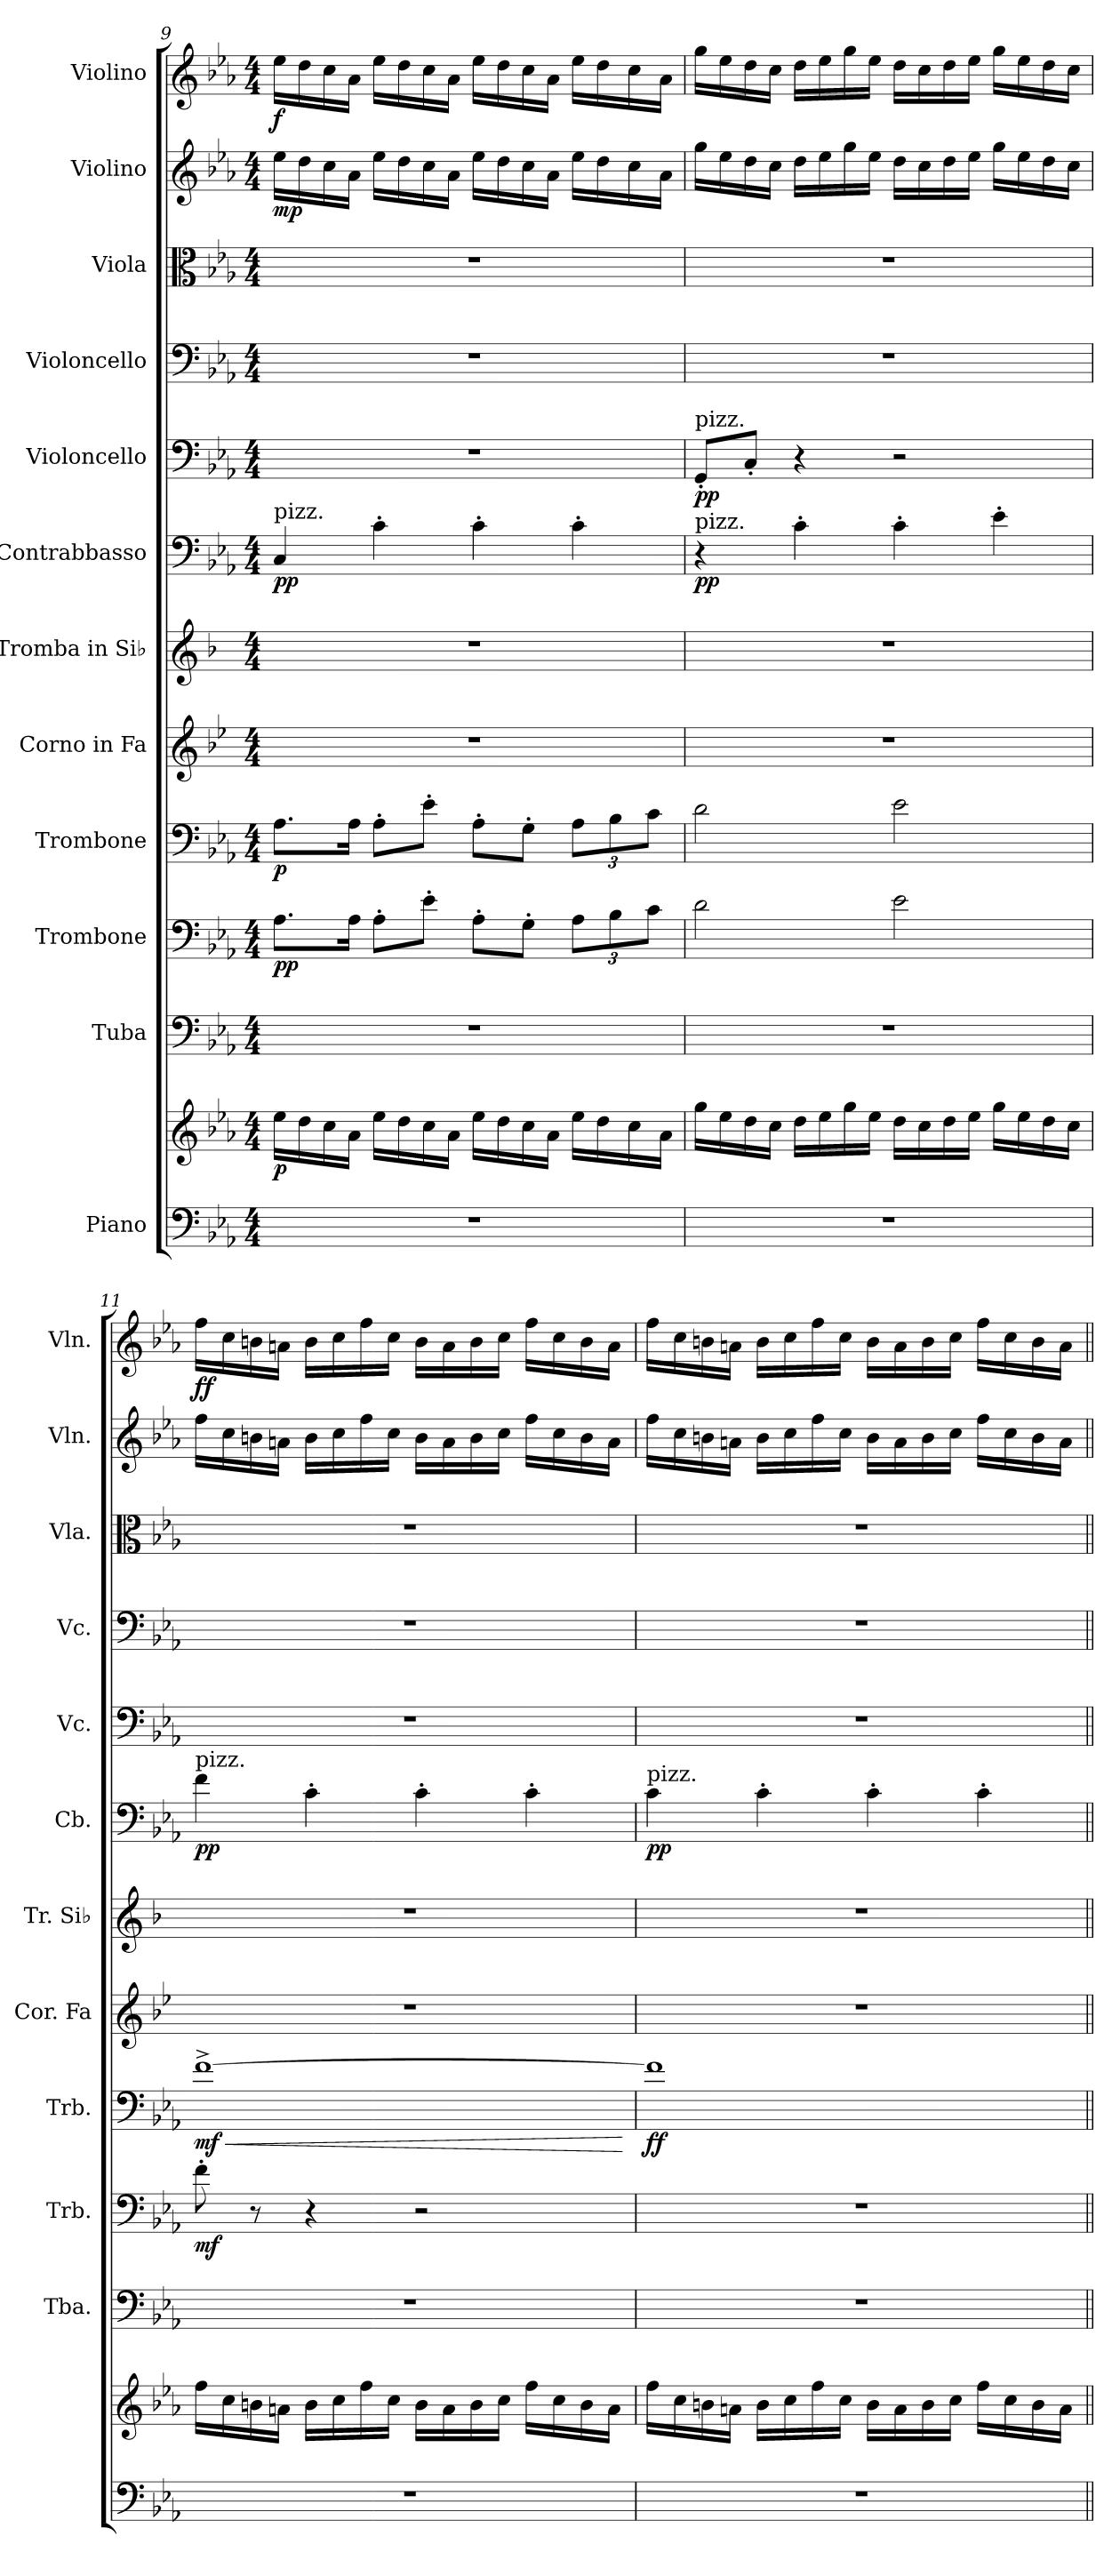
**kern	**kern	**dynam	**kern	**kern	**dynam	**kern	**dynam	**kern	**kern	**kern	**dynam	**kern	**dynam	**kern	**kern	**kern	**dynam	**kern	**dynam
*part12	*part12	*part12	*part11	*part10	*part10	*part9	*part9	*part8	*part7	*part6	*part6	*part5	*part5	*part4	*part3	*part2	*part2	*part1	*part1
*staff13	*staff12	*staff12/13	*staff11	*staff10	*staff10	*staff9	*staff9	*staff8	*staff7	*staff6	*staff6	*staff5	*staff5	*staff4	*staff3	*staff2	*staff2	*staff1	*staff1
*I"Piano	*	*	*I"Tuba	*I"Trombone	*	*I"Trombone	*	*I"Corno in Fa	*I"Tromba in Si♭	*I"Contrabbasso	*	*I"Violoncello	*	*I"Violoncello	*I"Viola	*I"Violino	*	*I"Violino	*
*	*	*	*I'Tba.	*I'Trb.	*	*I'Trb.	*	*I'Cor. Fa	*I'Tr. Si♭	*I'Cb.	*	*I'Vc.	*	*I'Vc.	*I'Vla.	*I'Vln.	*	*I'Vln.	*
!!LO:PB:g=z
*clefF4	*clefG2	*	*clefF4	*clefF4	*	*clefF4	*	*clefG2	*clefG2	*clefF4	*	*clefF4	*	*clefF4	*clefC3	*clefG2	*	*clefG2	*
*	*	*	*	*	*	*	*	*ITrd4c7	*ITrd1c2	*ITrd7c12	*	*	*	*	*	*	*	*	*
*k[b-e-a-]	*k[b-e-a-]	*	*k[b-e-a-]	*k[b-e-a-]	*	*k[b-e-a-]	*	*k[b-e-a-]	*k[b-e-a-]	*k[b-e-a-]	*	*k[b-e-a-]	*	*k[b-e-a-]	*k[b-e-a-]	*k[b-e-a-]	*	*k[b-e-a-]	*
*M4/4	*M4/4	*	*M4/4	*M4/4	*	*M4/4	*	*M4/4	*M4/4	*M4/4	*	*M4/4	*	*M4/4	*M4/4	*M4/4	*	*M4/4	*
=9	=9	=9	=9	=9	=9	=9	=9	=9	=9	=9	=9	=9	=9	=9	=9	=9	=9	=9	=9
!	!	!	!	!	!	!	!	!	!	!LO:TX:a:t=pizz.	!	!	!	!	!	!	!	!	!
!	!	!LO:DY:b	!	!	!LO:DY:b	!	!LO:DY:b	!	!	!	!LO:DY:b	!	!	!	!	!	!LO:DY:b	!	!LO:DY:b
1r	16ee-\LL	p	1r	8.A-\L	pp	8.A-\L	p	1r	1r	4CC/	pp	1r	.	1r	1r	16ee-\LL	mp	16ee-\LL	f
.	16dd\	.	.	.	.	.	.	.	.	.	.	.	.	.	.	16dd\	.	16dd\	.
.	16cc\	.	.	.	.	.	.	.	.	.	.	.	.	.	.	16cc\	.	16cc\	.
.	16a-\JJ	.	.	16A-\Jk	.	16A-\Jk	.	.	.	.	.	.	.	.	.	16a-\JJ	.	16a-\JJ	.
.	16ee-\LL	.	.	8A-'\L	.	8A-'\L	.	.	.	4C'\	.	.	.	.	.	16ee-\LL	.	16ee-\LL	.
.	16dd\	.	.	.	.	.	.	.	.	.	.	.	.	.	.	16dd\	.	16dd\	.
.	16cc\	.	.	8e-'\J	.	8e-'\J	.	.	.	.	.	.	.	.	.	16cc\	.	16cc\	.
.	16a-\JJ	.	.	.	.	.	.	.	.	.	.	.	.	.	.	16a-\JJ	.	16a-\JJ	.
.	16ee-\LL	.	.	8A-'\L	.	8A-'\L	.	.	.	4C'\	.	.	.	.	.	16ee-\LL	.	16ee-\LL	.
.	16dd\	.	.	.	.	.	.	.	.	.	.	.	.	.	.	16dd\	.	16dd\	.
.	16cc\	.	.	8G'\J	.	8G'\J	.	.	.	.	.	.	.	.	.	16cc\	.	16cc\	.
.	16a-\JJ	.	.	.	.	.	.	.	.	.	.	.	.	.	.	16a-\JJ	.	16a-\JJ	.
*	*	*	*	*Xbrackettup	*	*Xbrackettup	*	*	*	*	*	*	*	*	*	*	*	*	*
.	16ee-\LL	.	.	12A-\L	.	12A-\L	.	.	.	4C'\	.	.	.	.	.	16ee-\LL	.	16ee-\LL	.
.	16dd\	.	.	.	.	.	.	.	.	.	.	.	.	.	.	16dd\	.	16dd\	.
.	.	.	.	12B-\	.	12B-\	.	.	.	.	.	.	.	.	.	.	.	.	.
.	16cc\	.	.	.	.	.	.	.	.	.	.	.	.	.	.	16cc\	.	16cc\	.
.	.	.	.	12c\J	.	12c\J	.	.	.	.	.	.	.	.	.	.	.	.	.
.	16a-\JJ	.	.	.	.	.	.	.	.	.	.	.	.	.	.	16a-\JJ	.	16a-\JJ	.
=10	=10	=10	=10	=10	=10	=10	=10	=10	=10	=10	=10	=10	=10	=10	=10	=10	=10	=10	=10
!	!	!	!	!	!	!	!	!	!	!	!	!LO:TX:a:t=pizz.	!	!	!	!	!	!	!
!	!	!	!	!	!	!	!	!	!	!LO:TX:a:t=pizz.	!	!	!	!	!	!	!	!	!
!	!	!	!	!	!	!	!	!	!	!	!LO:DY:b	!	!LO:DY:b	!	!	!	!	!	!
1r	16gg\LL	.	1r	2d\	.	2d\	.	1r	1r	4r	pp	8GG'/L	pp	1r	1r	16gg\LL	.	16gg\LL	.
.	16ee-\	.	.	.	.	.	.	.	.	.	.	.	.	.	.	16ee-\	.	16ee-\	.
.	16dd\	.	.	.	.	.	.	.	.	.	.	8C'/J	.	.	.	16dd\	.	16dd\	.
.	16cc\JJ	.	.	.	.	.	.	.	.	.	.	.	.	.	.	16cc\JJ	.	16cc\JJ	.
.	16dd\LL	.	.	.	.	.	.	.	.	4C'\	.	4r	.	.	.	16dd\LL	.	16dd\LL	.
.	16ee-\	.	.	.	.	.	.	.	.	.	.	.	.	.	.	16ee-\	.	16ee-\	.
.	16gg\	.	.	.	.	.	.	.	.	.	.	.	.	.	.	16gg\	.	16gg\	.
.	16ee-\JJ	.	.	.	.	.	.	.	.	.	.	.	.	.	.	16ee-\JJ	.	16ee-\JJ	.
.	16dd\LL	.	.	2e-\	.	2e-\	.	.	.	4C'\	.	2r	.	.	.	16dd\LL	.	16dd\LL	.
.	16cc\	.	.	.	.	.	.	.	.	.	.	.	.	.	.	16cc\	.	16cc\	.
.	16dd\	.	.	.	.	.	.	.	.	.	.	.	.	.	.	16dd\	.	16dd\	.
.	16ee-\JJ	.	.	.	.	.	.	.	.	.	.	.	.	.	.	16ee-\JJ	.	16ee-\JJ	.
.	16gg\LL	.	.	.	.	.	.	.	.	4E-'\	.	.	.	.	.	16gg\LL	.	16gg\LL	.
.	16ee-\	.	.	.	.	.	.	.	.	.	.	.	.	.	.	16ee-\	.	16ee-\	.
.	16dd\	.	.	.	.	.	.	.	.	.	.	.	.	.	.	16dd\	.	16dd\	.
.	16cc\JJ	.	.	.	.	.	.	.	.	.	.	.	.	.	.	16cc\JJ	.	16cc\JJ	.
!!LO:PB:g=z
=11	=11	=11	=11	=11	=11	=11	=11	=11	=11	=11	=11	=11	=11	=11	=11	=11	=11	=11	=11
!	!	!	!	!	!	!	!	!	!	!LO:TX:a:t=pizz.	!	!	!	!	!	!	!	!	!
!	!	!	!	!	!LO:DY:b	!	!LO:HP:b	!	!	!	!	!	!	!	!	!	!	!	!
!	!	!	!	!	!	!	!LO:DY:n=1:b	!	!	!	!LO:DY:b	!	!	!	!	!	!	!	!LO:DY:b
1r	16ff\LL	.	1r	8f'\	mf	[1f^	< mf	1r	1r	4F\	pp	1r	.	1r	1r	16ff\LL	.	16ff\LL	ff
.	16cc\	.	.	.	.	.	.	.	.	.	.	.	.	.	.	16cc\	.	16cc\	.
.	16bn\	.	.	8r	.	.	.	.	.	.	.	.	.	.	.	16bn\	.	16bn\	.
.	16an\JJ	.	.	.	.	.	.	.	.	.	.	.	.	.	.	16an\JJ	.	16an\JJ	.
.	16b\LL	.	.	4r	.	.	.	.	.	4C'\	.	.	.	.	.	16b\LL	.	16b\LL	.
.	16cc\	.	.	.	.	.	.	.	.	.	.	.	.	.	.	16cc\	.	16cc\	.
.	16ff\	.	.	.	.	.	.	.	.	.	.	.	.	.	.	16ff\	.	16ff\	.
.	16cc\JJ	.	.	.	.	.	.	.	.	.	.	.	.	.	.	16cc\JJ	.	16cc\JJ	.
.	16b\LL	.	.	2r	.	.	.	.	.	4C'\	.	.	.	.	.	16b\LL	.	16b\LL	.
.	16a\	.	.	.	.	.	.	.	.	.	.	.	.	.	.	16a\	.	16a\	.
.	16b\	.	.	.	.	.	.	.	.	.	.	.	.	.	.	16b\	.	16b\	.
.	16cc\JJ	.	.	.	.	.	.	.	.	.	.	.	.	.	.	16cc\JJ	.	16cc\JJ	.
.	16ff\LL	.	.	.	.	.	.	.	.	4C'\	.	.	.	.	.	16ff\LL	.	16ff\LL	.
.	16cc\	.	.	.	.	.	.	.	.	.	.	.	.	.	.	16cc\	.	16cc\	.
.	16b\	.	.	.	.	.	.	.	.	.	.	.	.	.	.	16b\	.	16b\	.
.	16a\JJ	.	.	.	.	.	.	.	.	.	.	.	.	.	.	16a\JJ	.	16a\JJ	.
.	.	.	.	.	.	.	[	.	.	.	.	.	.	.	.	.	.	.	.
=12	=12	=12	=12	=12	=12	=12	=12	=12	=12	=12	=12	=12	=12	=12	=12	=12	=12	=12	=12
!	!	!	!	!	!	!	!	!	!	!LO:TX:a:t=pizz.	!	!	!	!	!	!	!	!	!
!	!	!	!	!	!	!	!LO:DY:b	!	!	!	!LO:DY:b	!	!	!	!	!	!	!	!
1r	16ff\LL	.	1r	1r	.	1f]	ff	1r	1r	4C\	pp	1r	.	1r	1r	16ff\LL	.	16ff\LL	.
.	16cc\	.	.	.	.	.	.	.	.	.	.	.	.	.	.	16cc\	.	16cc\	.
.	16bn\	.	.	.	.	.	.	.	.	.	.	.	.	.	.	16bn\	.	16bn\	.
.	16an\JJ	.	.	.	.	.	.	.	.	.	.	.	.	.	.	16an\JJ	.	16an\JJ	.
.	16b\LL	.	.	.	.	.	.	.	.	4C'\	.	.	.	.	.	16b\LL	.	16b\LL	.
.	16cc\	.	.	.	.	.	.	.	.	.	.	.	.	.	.	16cc\	.	16cc\	.
.	16ff\	.	.	.	.	.	.	.	.	.	.	.	.	.	.	16ff\	.	16ff\	.
.	16cc\JJ	.	.	.	.	.	.	.	.	.	.	.	.	.	.	16cc\JJ	.	16cc\JJ	.
.	16b\LL	.	.	.	.	.	.	.	.	4C'\	.	.	.	.	.	16b\LL	.	16b\LL	.
.	16a\	.	.	.	.	.	.	.	.	.	.	.	.	.	.	16a\	.	16a\	.
.	16b\	.	.	.	.	.	.	.	.	.	.	.	.	.	.	16b\	.	16b\	.
.	16cc\JJ	.	.	.	.	.	.	.	.	.	.	.	.	.	.	16cc\JJ	.	16cc\JJ	.
.	16ff\LL	.	.	.	.	.	.	.	.	4C'\	.	.	.	.	.	16ff\LL	.	16ff\LL	.
.	16cc\	.	.	.	.	.	.	.	.	.	.	.	.	.	.	16cc\	.	16cc\	.
.	16b\	.	.	.	.	.	.	.	.	.	.	.	.	.	.	16b\	.	16b\	.
.	16a\JJ	.	.	.	.	.	.	.	.	.	.	.	.	.	.	16a\JJ	.	16a\JJ	.
=||	=||	=||	=||	=||	=||	=||	=||	=||	=||	=||	=||	=||	=||	=||	=||	=||	=||	=||	=||
*-	*-	*-	*-	*-	*-	*-	*-	*-	*-	*-	*-	*-	*-	*-	*-	*-	*-	*-	*-
